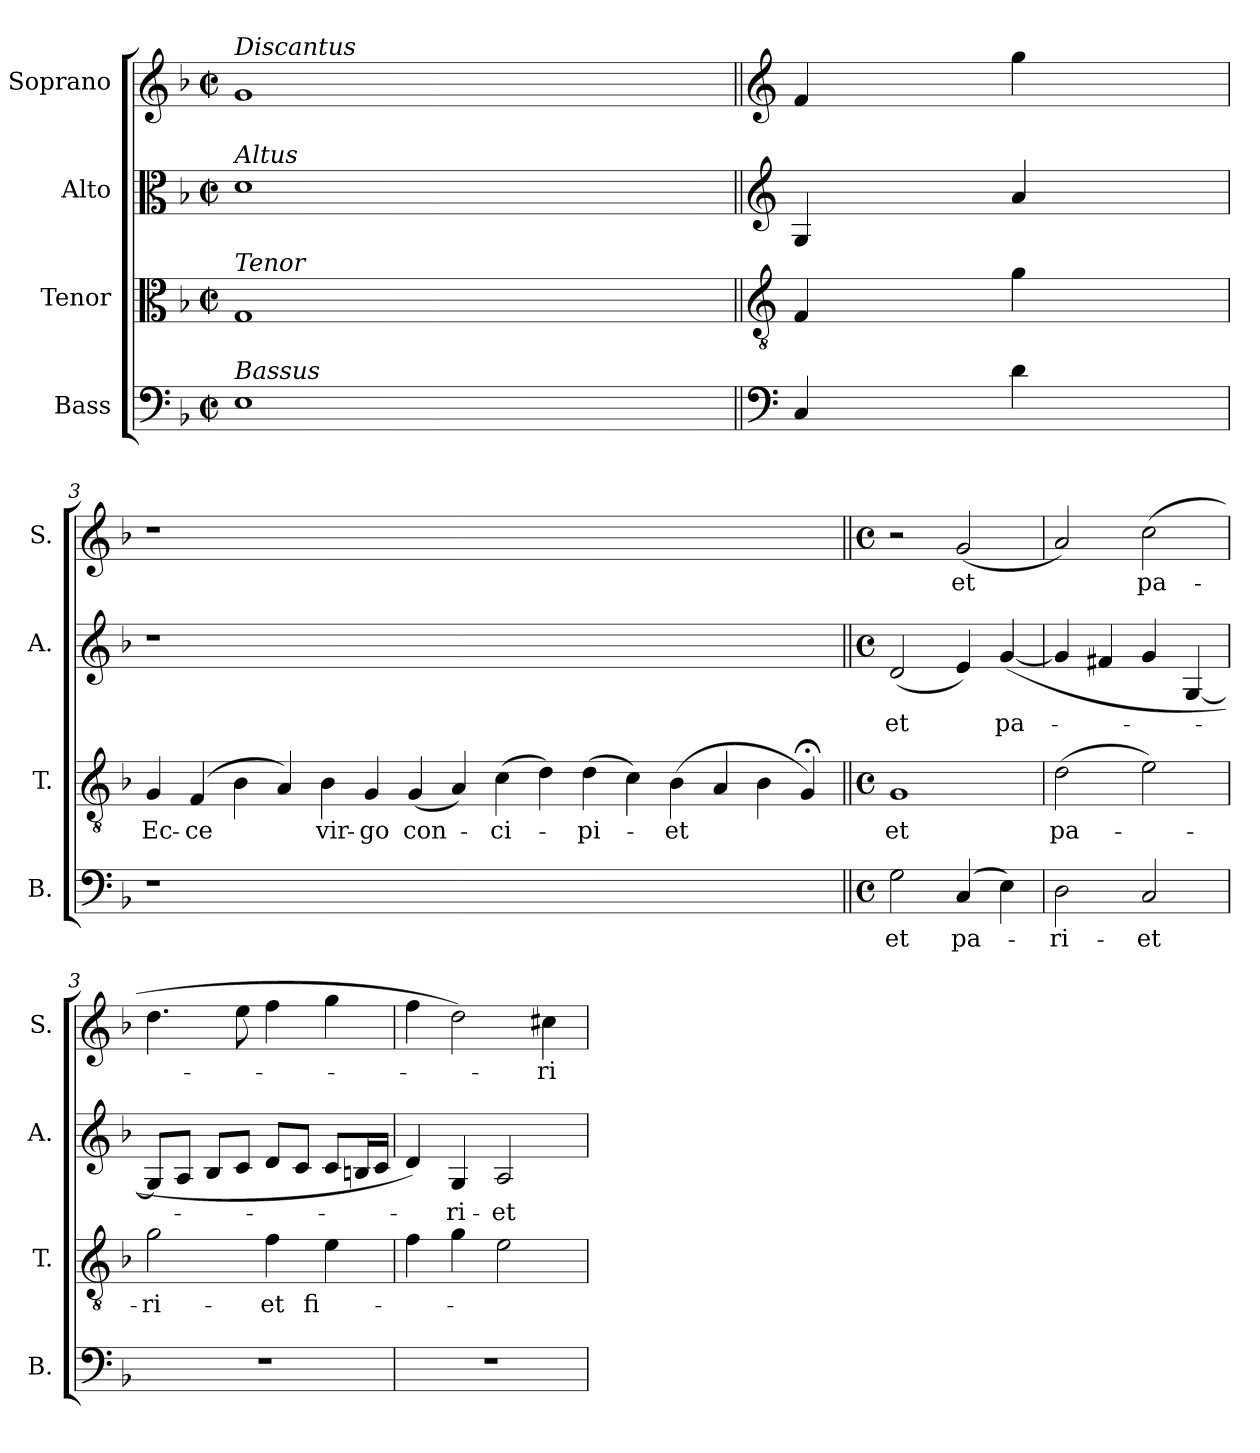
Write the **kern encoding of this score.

**kern	**text	**kern	**text	**kern	**text	**kern	**text
*part4	*part4	*part3	*part3	*part2	*part2	*part1	*part1
*staff4	*staff4	*staff3	*staff3	*staff2	*staff2	*staff1	*staff1
*I"Bass	*	*I"Tenor	*	*I"Alto	*	*I"Soprano	*
*I'B.	*	*I'T.	*	*I'A.	*	*I'S.	*
!!LO:PB:g=z
*clefF4	*	*clefC3	*	*clefC3	*	*clefG2	*
*	*	*ITrd7c12	*	*	*	*	*
*k[b-]	*	*k[b-]	*	*k[b-]	*	*k[b-]	*
*F:	*	*F:	*	*F:	*	*F:	*
*M2/2	*	*M2/2	*	*M2/2	*	*M2/2	*
*met(c|)	*	*met(c|)	*	*met(c|)	*	*met(c|)	*
=1	=1	=1	=1	=1	=1	=1	=1
!	!	!	!	!	!	!LO:TX:a:i:t=Discantus	!
!	!	!	!	!LO:TX:a:i:t=Altus	!	!	!
!	!	!LO:TX:a:i:t=Tenor	!	!	!	!	!
!LO:TX:a:i:t=Bassus	!	!	!	!	!	!	!
1Ei	.	1GGi	.	1di	.	1gi	.
=2||	=2||	=2||	=2||	=2||	=2||	=2||	=2||
*clefF4	*	*clefGv2	*	*clefG2	*	*clefG2	*
4Ci/	.	4FFi/	.	4Gi/	.	4fi/	.
4di\	.	4Gi\	.	4ai/	.	4ggi\	.
=3	=3	=3	=3	=3	=3	=3	=3
*stria0	*	*	*	*stria0	*	*stria0	*
!LO:N:vis=1	!	!	!	!	!	!	!
!	!	!	!LO:LY:b:color=#000000	!LO:N:vis=1	!	!LO:N:vis=1	!
1r	.	4GGi/	Ec-	1r	.	1r	.
!	!	!	!LO:LY:b:color=#000000	!	!	!	!
.	.	(4FFi/	-ce	.	.	.	.
.	.	4BB-i\	.	.	.	.	.
.	.	4AAi/)	.	.	.	.	.
!	!	!	!LO:LY:b:color=#000000	!	!	!	!
0.ryy	.	4BB-i\	vir-	0.ryy	.	0.ryy	.
!	!	!	!LO:LY:b:color=#000000	!	!	!	!
.	.	4GGi/	-go	.	.	.	.
!	!	!	!LO:LY:b:color=#000000	!	!	!	!
.	.	(4GGi/	con-	.	.	.	.
.	.	4AAi/)	.	.	.	.	.
!	!	!	!LO:LY:b:color=#000000	!	!	!	!
.	.	(4Ci\	-ci-	.	.	.	.
.	.	4Di\)	.	.	.	.	.
!	!	!	!LO:LY:b:color=#000000	!	!	!	!
.	.	(4Di\	-pi-	.	.	.	.
.	.	4Ci\)	.	.	.	.	.
!	!	!	!LO:LY:b:color=#000000	!	!	!	!
.	.	(4BB-i\	-et	.	.	.	.
.	.	4AAi/	.	.	.	.	.
.	.	4BB-i\	.	.	.	.	.
.	.	4GG;i/)	.	.	.	.	.
!!LO:LB:g=z
=1||	=1||	=1||	=1||	=1||	=1||	=1||	=1||
*M4/4	*	*M4/4	*	*M4/4	*	*M4/4	*
*met(c)	*	*met(c)	*	*met(c)	*	*met(c)	*
!	!LO:LY:b:color=#000000	!	!	!	!	!	!
!	!	!	!LO:LY:b:color=#000000	!	!	!	!
!	!	!	!	!	!LO:LY:b:color=#000000	!	!
2Gi\	et	1GGi	et	(2di/	et	2r	.
!	!LO:LY:b:color=#000000	!	!	!	!	!	!
!	!	!	!	!	!	!	!LO:LY:b:color=#000000
(4Ci/	pa-	.	.	4ei/)	.	(2gi/	et
!	!	!	!	!	!LO:LY:b:color=#000000	!	!
4Ei\)	.	.	.	([<4gi/	pa-	.	.
=2	=2	=2	=2	=2	=2	=2	=2
!	!LO:LY:b:color=#000000	!	!	!	!	!	!
!	!	!	!LO:LY:b:color=#000000	!	!	!	!
2Di\	-ri-	(2Di\	pa-	4gi/]	.	2ai/)	.
.	.	.	.	4f#Xi/	.	.	.
!	!LO:LY:b:color=#000000	!	!	!	!	!	!
!	!	!	!	!	!	!	!LO:LY:b:color=#000000
2Ci/	-et	2Ei\)	.	4gi/	.	(2cci\	pa-
.	.	.	.	[<4Gi/	.	.	.
=3	=3	=3	=3	=3	=3	=3	=3
!	!	!	!LO:LY:b:color=#000000	!	!	!	!
1r	.	2Gi\	-ri-	8Gi/L]	.	4.ddi\	.
.	.	.	.	8Ai/J	.	.	.
.	.	.	.	8B-i/L	.	.	.
.	.	.	.	8ci/J	.	8eei\	.
!	!	!	!LO:LY:b:color=#000000	!	!	!	!
.	.	4Fi\	-et	8di/L	.	4ffi\	.
.	.	.	.	8ci/J	.	.	.
!	!	!	!LO:LY:b:color=#000000	!	!	!	!
.	.	4Ei\	fi-	8ci/L	.	4ggi\	.
.	.	.	.	16Bni/L	.	.	.
.	.	.	.	16ci/JJ	.	.	.
=4	=4	=4	=4	=4	=4	=4	=4
1r	.	4Fi\	.	4di/)	.	4ffi\	.
!	!	!	!	!	!LO:LY:b:color=#000000	!	!
.	.	4Gi\	.	4Gi/	-ri-	2ddi\)	.
!	!	!	!	!	!LO:LY:b:color=#000000	!	!
.	.	2Ei\	.	2Ai/	-et	.	.
!	!	!	!	!	!	!	!LO:LY:b:color=#000000
.	.	.	.	.	.	4cc#Xi\	-ri-
=	=	=	=	=	=	=	=
*-	*-	*-	*-	*-	*-	*-	*-
